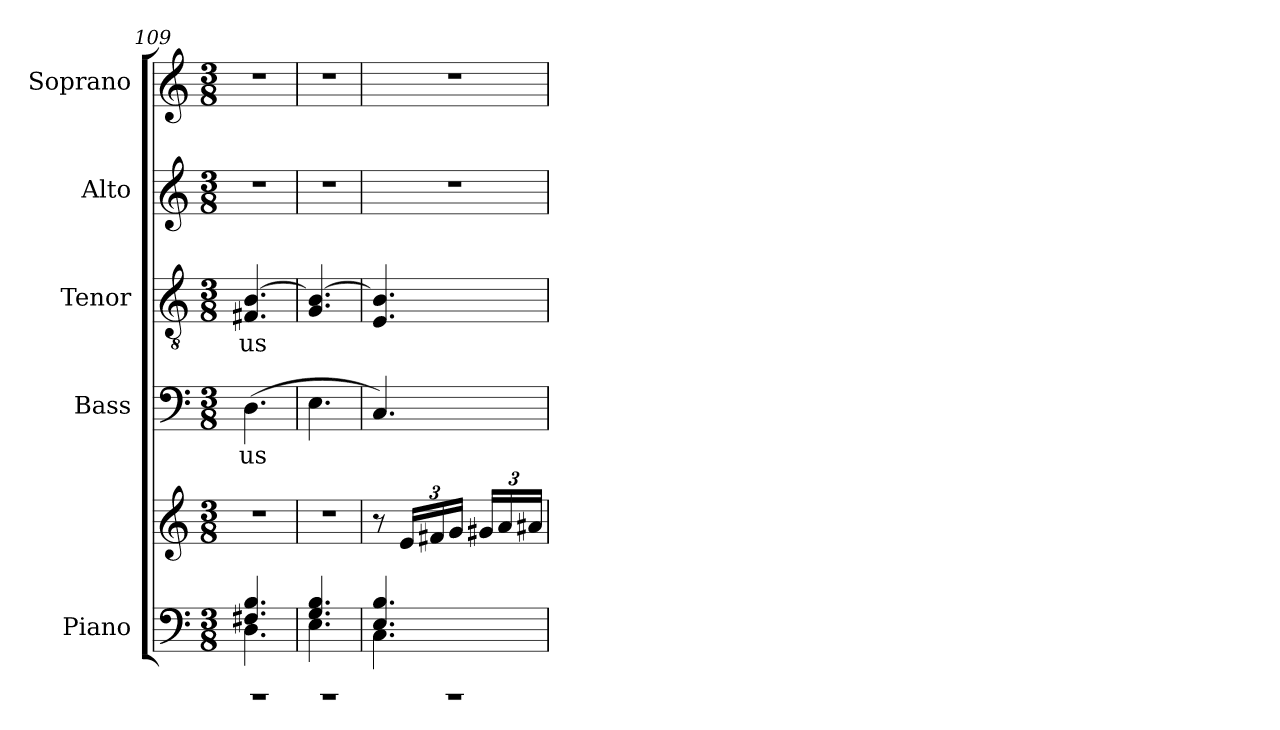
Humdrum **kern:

**kern	**kern	**kern	**text	**kern	**text	**kern	**kern
*part5	*part5	*part4	*part4	*part3	*part3	*part2	*part1
*staff6	*staff5	*staff4	*staff4	*staff3	*staff3	*staff2	*staff1
*I"Piano	*	*I"Bass	*	*I"Tenor	*	*I"Alto	*I"Soprano
*I'Pno	*	*	*	*	*	*	*
*clefF4	*clefG2	*clefF4	*	*clefGv2	*	*clefG2	*clefG2
*k[]	*k[]	*k[]	*	*k[]	*	*k[]	*k[]
*M3/8	*M3/8	*M3/8	*	*M3/8	*	*M3/8	*M3/8
=109	=109	=109	=109	=109	=109	=109	=109
*^	*	*	*	*	*	*	*
*	*^	*	*	*	*	*	*	*
!	!	!	!	!	!LO:LY:b	!	!LO:LY:b	!	!
4.F#X!/ 4.B!/	4.D!\	4.rFFF	4.r	(>4.D\	us	4.F#X/ [4.B/	us	4.r	4.r
=110	=110	=110	=110	=110	=110	=110	=110	=110	=110
4.G!/ 4.B!/	4.E!\	4.rFFF	4.r	4.E\	.	4.G/ 4.B/_	.	4.r	4.r
=111	=111	=111	=111	=111	=111	=111	=111	=111	=111
4.E!/ 4.B!/	4.C!\	4.rFFF	8r	4.C/)	.	4.E/ 4.B/]	.	4.r	4.r
*	*	*	*Xbrackettup	*	*	*	*	*	*
.	.	.	24e/LL	.	.	.	.	.	.
.	.	.	24f#X/	.	.	.	.	.	.
.	.	.	24g/JJ	.	.	.	.	.	.
.	.	.	24g#X/LL	.	.	.	.	.	.
.	.	.	24a/	.	.	.	.	.	.
.	.	.	24a#X/JJ	.	.	.	.	.	.
*v	*v	*v	*	*	*	*	*	*	*
=	=	=	=	=	=	=	=
*-	*-	*-	*-	*-	*-	*-	*-
